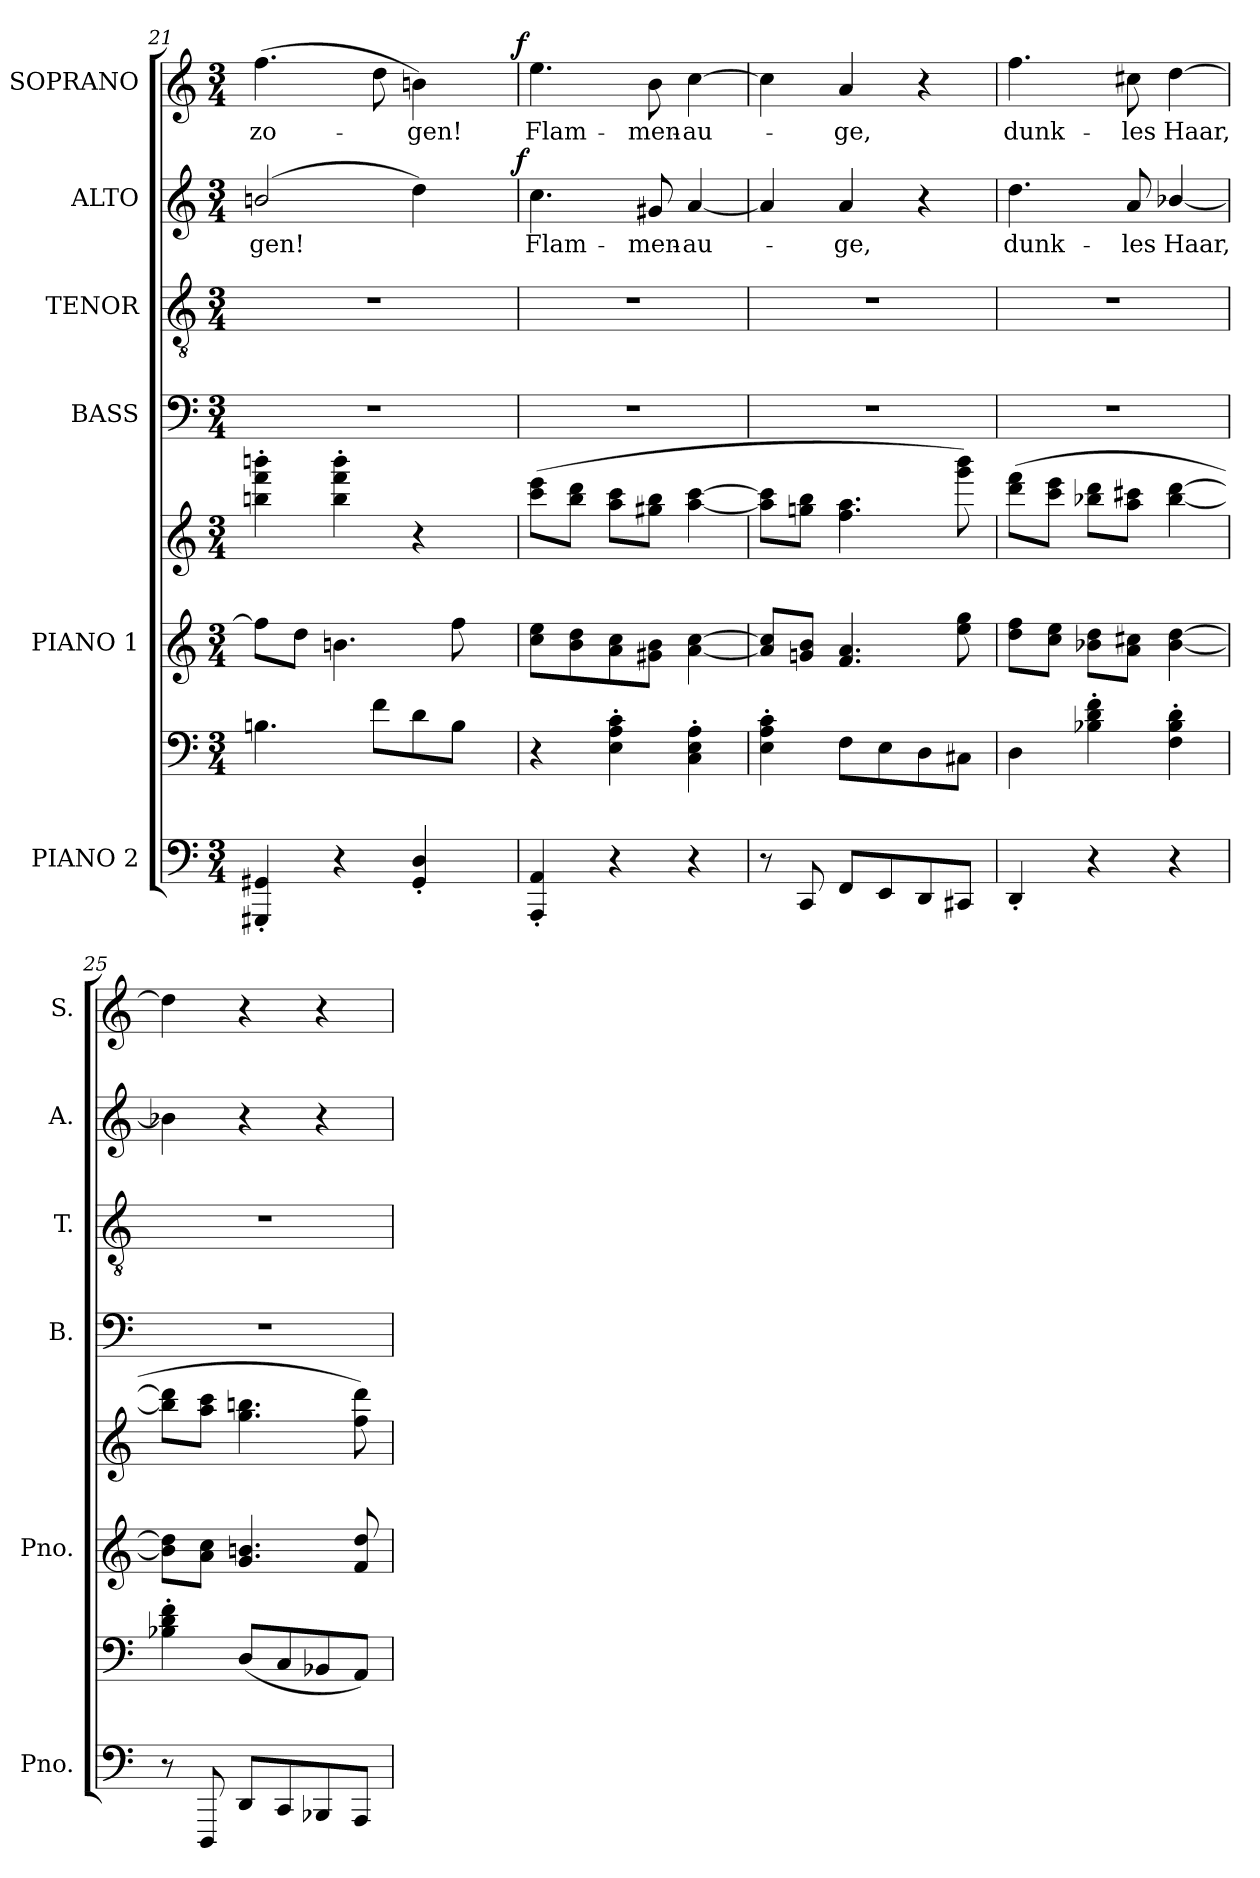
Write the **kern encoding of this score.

**kern	**kern	**kern	**kern	**kern	**kern	**kern	**text	**dynam	**kern	**text	**dynam
*part6	*part6	*part5	*part5	*part4	*part3	*part2	*part2	*part2	*part1	*part1	*part1
*staff8	*staff7	*staff6	*staff5	*staff4	*staff3	*staff2	*staff2	*staff2	*staff1	*staff1	*staff1
*I"PIANO 2	*	*I"PIANO 1	*	*I"BASS	*I"TENOR	*I"ALTO	*	*	*I"SOPRANO	*	*
*I'Pno.	*	*I'Pno.	*	*I'B.	*I'T.	*I'A.	*	*	*I'S.	*	*
*clefF4	*clefF4	*clefG2	*clefG2	*clefF4	*clefGv2	*clefG2	*	*	*clefG2	*	*
*	*	*	*	*	*ITrd7c12	*	*	*	*	*	*
*k[]	*k[]	*k[]	*k[]	*k[]	*k[]	*k[]	*	*	*k[]	*	*
*C:	*C:	*C:	*C:	*C:	*C:	*C:	*	*	*C:	*	*
*M3/4	*M3/4	*M3/4	*M3/4	*M3/4	*M3/4	*M3/4	*	*	*M3/4	*	*
=21	=21	=21	=21	=21	=21	=21	=21	=21	=21	=21	=21
!	!	!	!	!LO:N:vis=1	!LO:N:vis=1	!	!	!	!	!	!
!	!	!	!	!	!	!	!LO:LY:b:color=#000000	!	!	!	!
!	!	!	!	!	!	!	!	!	!	!LO:LY:b:color=#000000	!
*	*	*	*	*	*	*^	*	*	*^	*	*
4GGG#Xi/' 4GG#Xi'	4.Bni\	8ffi\L]	4bbni\' 4fffi' 4bbbni'	2.r	2.r	(2bni/	2ryy	-gen!	.	(4.ffi\	2ryy	-zo-	.
.	.	8ddi\J	.	.	.	.	.	.	.	.	.	.	.
4r	.	4.bni\	4bbi\' 4fffi' 4bbbi'	.	.	.	.	.	.	.	.	.	.
.	8fi\L	.	.	.	.	.	.	.	.	8ddi\	.	.	.
!	!	!	!	!	!	!	!	!	!	!	!	!LO:LY:b:color=#000000	!
4GG#i/' 4Di'	8di\	.	4r	.	.	4ddi\)	8ryy	.	.	4bni\)	8ryy	-gen!	.
.	8Bi\J	8ffi\	.	.	.	.	16ryy	.	.	.	16ryy	.	.
.	.	.	.	.	.	.	32ryy	.	.	.	32ryy	.	.
.	.	.	.	.	.	.	64ryy	.	.	.	64ryy	.	.
.	.	.	.	.	.	.	128...ryy	.	.	.	128...ryy	.	.
.	.	.	.	.	.	.	1024ryy	.	f	.	1024ryy	.	f
=22	=22	=22	=22	=22	=22	=22	=22	=22	=22	=22	=22	=22	=22
!	!	!	!	!LO:N:vis=1	!LO:N:vis=1	!	!	!	!	!	!	!	!
*	*	*	*	*	*	*v	*v	*	*	*	*	*	*
*	*	*	*	*	*	*	*	*	*v	*v	*	*
*	*	*	*	*	*	*^	*	*	*^	*	*
!	!	!	!	!	!	!	!	!LO:LY:b:color=#000000	!	!	!	!	!
*	*	*	*	*	*	*v	*v	*	*	*	*	*	*
*	*	*	*	*	*	*	*	*	*v	*v	*	*
*	*	*	*	*	*	*^	*	*	*^	*	*
!	!	!	!	!	!	!	!	!	!	!	!	!LO:LY:b:color=#000000	!
*	*	*	*	*	*	*v	*v	*	*	*	*	*	*
*	*	*	*	*	*	*	*	*	*v	*v	*	*
4AAAi/' 4AAi'	4r	8cci\ 8eeiL	(8ccci\ 8eeeiL	2.r	2.r	4.cci\	Flam-	.	4.eei\	Flam-	.
.	.	8bi\ 8ddi	8bbi\ 8dddiJ	.	.	.	.	.	.	.	.
4r	4Ei\' 4Ai' 4ci'	8ai\ 8cci	8aai\ 8ccciL	.	.	.	.	.	.	.	.
!	!	!	!	!	!	!	!LO:LY:b:color=#000000	!	!	!	!
!	!	!	!	!	!	!	!	!	!	!LO:LY:b:color=#000000	!
.	.	8g#Xi\ 8biJ	8gg#Xi\ 8bbiJ	.	.	8g#Xi/	-men-	.	8bi\	-men-	.
!	!	!	!	!	!	!	!LO:LY:b:color=#000000	!	!	!	!
!	!	!	!	!	!	!	!	!	!	!LO:LY:b:color=#000000	!
4r	4Ci\' 4Ei' 4Ai'	[4ai\ [4cci	[4aai\ [4ccci	.	.	[4ai/	-au-	.	[4cci\	-au-	.
=23	=23	=23	=23	=23	=23	=23	=23	=23	=23	=23	=23
!	!	!	!	!LO:N:vis=1	!LO:N:vis=1	!	!	!	!	!	!
8r	4Ei\' 4Ai' 4ci'	8ai/] 8cci]L	8aai\] 8ccci]L	2.r	2.r	4ai/]	.	.	4cci\]	.	.
8CCi/	.	8gni/ 8biJ	8ggni\ 8bbiJ	.	.	.	.	.	.	.	.
!	!	!	!	!	!	!	!LO:LY:b:color=#000000	!	!	!	!
!	!	!	!	!	!	!	!	!	!	!LO:LY:b:color=#000000	!
8FFi/L	8Fi\L	4.fi/ 4.ai	4.ffi\ 4.aai	.	.	4ai/	-ge,	.	4ai/	-ge,	.
8EEi/	8Ei\	.	.	.	.	.	.	.	.	.	.
8DDi/	8Di\	.	.	.	.	4r	.	.	4r	.	.
8CC#Xi/J	8C#Xi\J	8eei\ 8ggi	8gggi\ 8bbbi)	.	.	.	.	.	.	.	.
=24	=24	=24	=24	=24	=24	=24	=24	=24	=24	=24	=24
!	!	!	!	!LO:N:vis=1	!LO:N:vis=1	!	!	!	!	!	!
!	!	!	!	!	!	!	!LO:LY:b:color=#000000	!	!	!	!
!	!	!	!	!	!	!	!	!	!	!LO:LY:b:color=#000000	!
4DD'i/	4Di\	8ddi\ 8ffiL	(8dddi\ 8fffiL	2.r	2.r	4.ddi\	dunk-	.	4.ffi\	dunk-	.
.	.	8cci\ 8eeiJ	8ccci\ 8eeeiJ	.	.	.	.	.	.	.	.
4r	4B-Xi\' 4di' 4fi'	8b-Xi\ 8ddiL	8bb-Xi\ 8dddiL	.	.	.	.	.	.	.	.
!	!	!	!	!	!	!	!LO:LY:b:color=#000000	!	!	!	!
!	!	!	!	!	!	!	!	!	!	!LO:LY:b:color=#000000	!
.	.	8ai\ 8cc#XiJ	8aai\ 8ccc#XiJ	.	.	8ai/	-les	.	8cc#Xi\	-les	.
!	!	!	!	!	!	!	!LO:LY:b:color=#000000	!	!	!	!
!	!	!	!	!	!	!	!	!	!	!LO:LY:b:color=#000000	!
4r	4Fi\' 4B-i' 4di'	[4b-i\ [4ddi	[4bb-i\ [4dddi	.	.	[4b-Xi/	Haar,	.	[4ddi\	Haar,	.
!!LO:PB:g=z
=25	=25	=25	=25	=25	=25	=25	=25	=25	=25	=25	=25
!	!	!	!	!LO:N:vis=1	!LO:N:vis=1	!	!	!	!	!	!
8r	4B-Xi\' 4di' 4fi'	8b-i\] 8ddi]L	8bb-i\] 8dddi]L	2.r	2.r	4b-Xi\]	.	.	4ddi\]	.	.
8DDDi/	.	8ai\ 8cciJ	8aai\ 8ccciJ	.	.	.	.	.	.	.	.
8DDi/L	(8Di/L	4.gi/ 4.bi	4.ggi\ 4.bbi	.	.	4r	.	.	4r	.	.
8CCi/	8Ci/	.	.	.	.	.	.	.	.	.	.
8BBB-Xi/	8BB-Xi/	.	.	.	.	4r	.	.	4r	.	.
8AAAi/J	8AAi/J)	8fi/ 8ddi	8ffi\ 8dddi)	.	.	.	.	.	.	.	.
=	=	=	=	=	=	=	=	=	=	=	=
*-	*-	*-	*-	*-	*-	*-	*-	*-	*-	*-	*-
